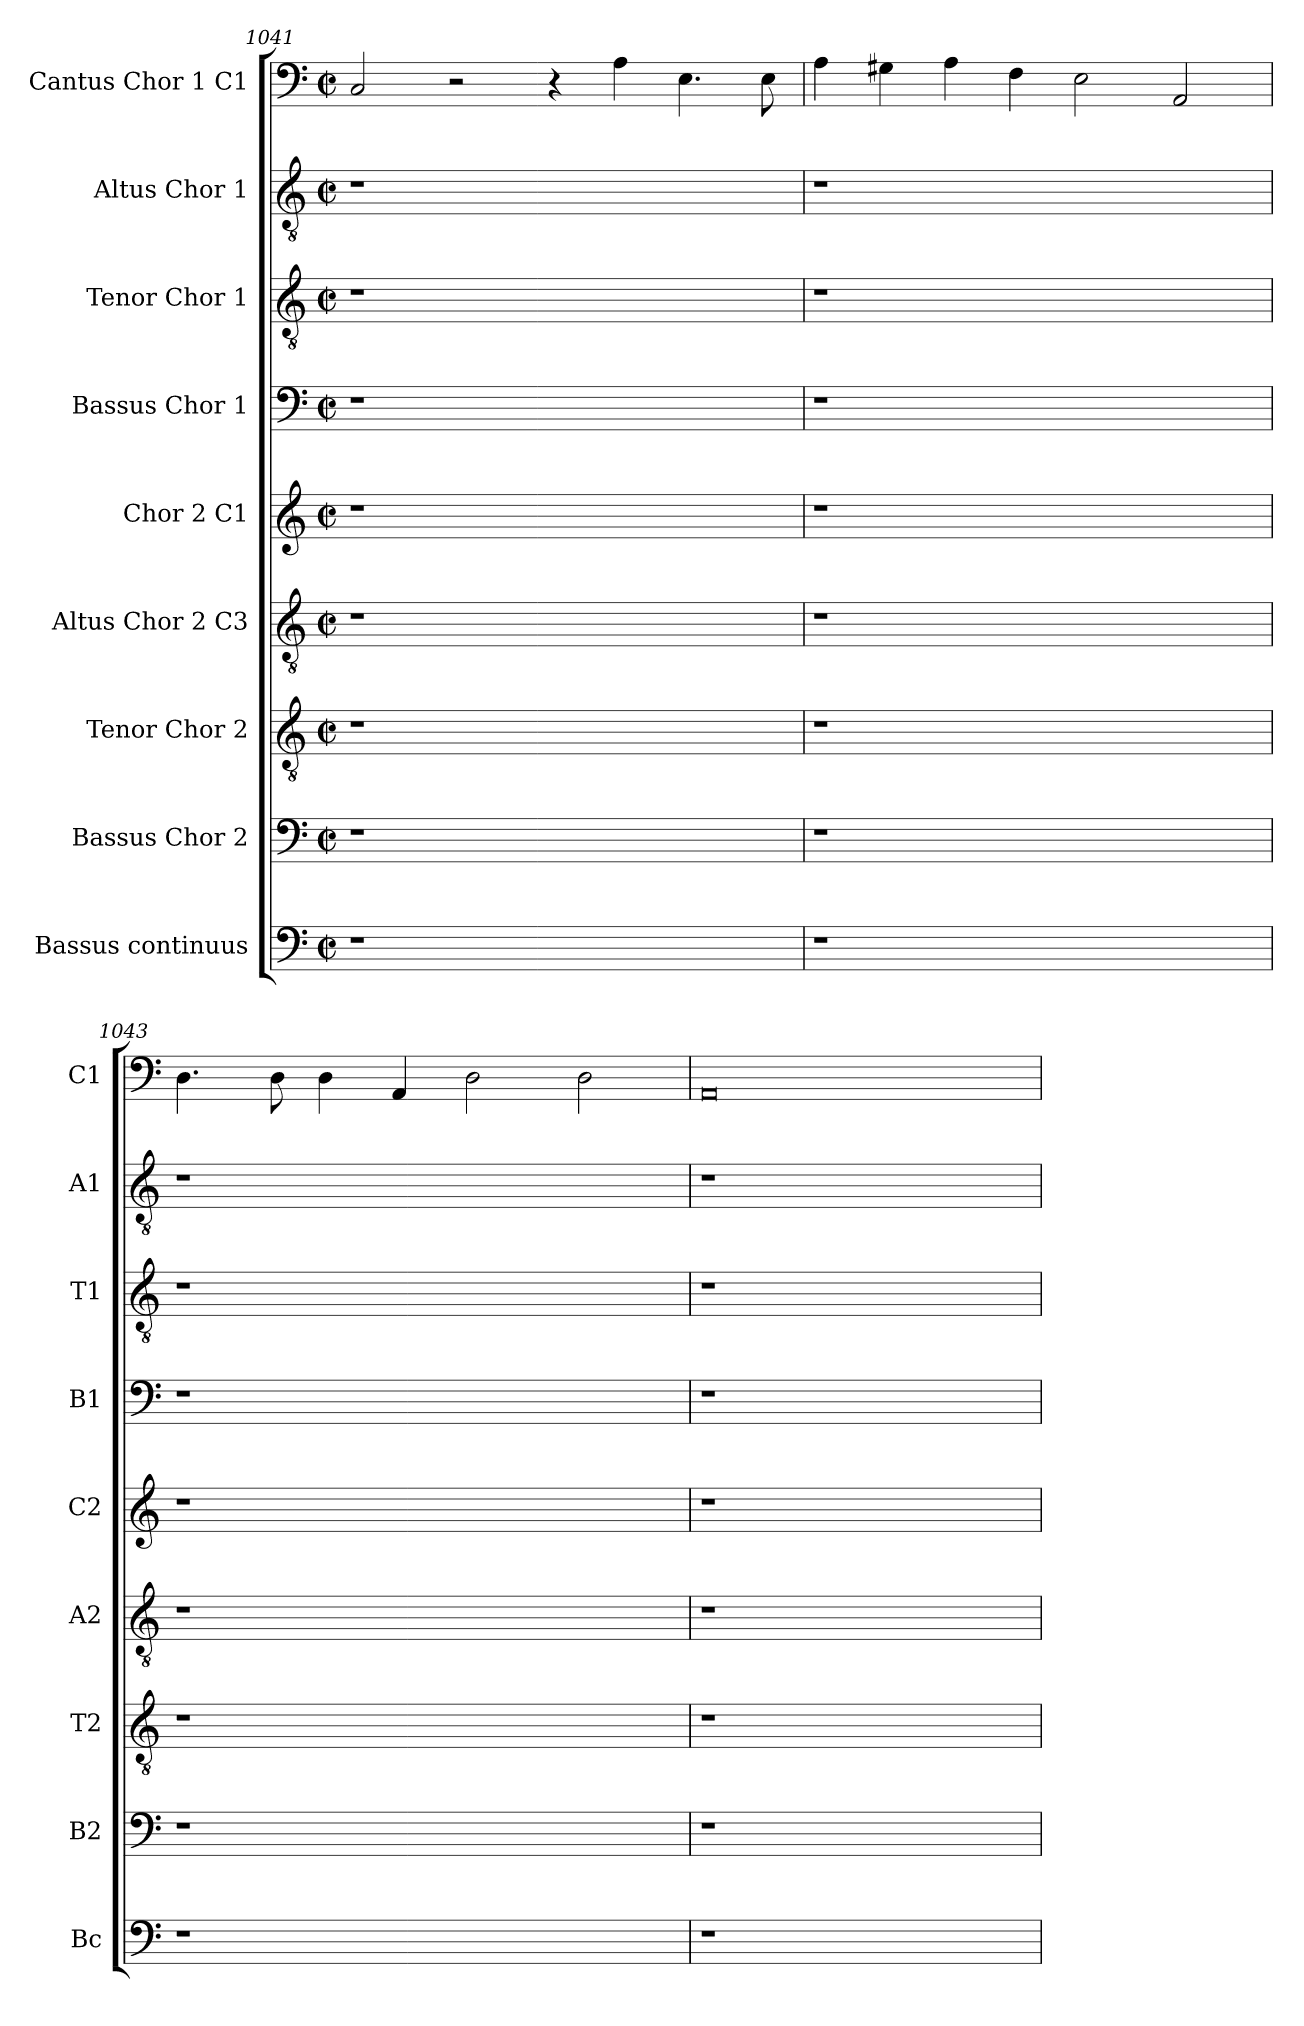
**kern	**kern	**kern	**kern	**kern	**kern	**kern	**kern	**kern
*part9	*part8	*part7	*part6	*part5	*part4	*part3	*part2	*part1
*staff9	*staff8	*staff7	*staff6	*staff5	*staff4	*staff3	*staff2	*staff1
*I"Bassus continuus	*I"Bassus Chor 2	*I"Tenor Chor 2	*I"Altus Chor 2 C3	*I"Chor 2 C1	*I"Bassus Chor 1	*I"Tenor Chor 1	*I"Altus Chor 1	*I"Cantus Chor 1 C1
*I'Bc	*I'B2	*I'T2	*I'A2	*I'C2	*I'B1	*I'T1	*I'A1	*I'C1
!!LO:LB:g=z
*clefF4	*clefF4	*clefGv2	*clefGv2	*clefG2	*clefF4	*clefGv2	*clefGv2	*clefF4
*ITrd7c12	*	*	*	*	*	*	*	*
*k[]	*k[]	*k[]	*k[]	*k[]	*k[]	*k[]	*k[]	*k[]
*C:	*C:	*C:	*C:	*C:	*C:	*C:	*C:	*C:
*M2/2	*M2/2	*M2/2	*M2/2	*M2/2	*M2/2	*M2/2	*M2/2	*M2/2
*met(c|)	*met(c|)	*met(c|)	*met(c|)	*met(c|)	*met(c|)	*met(c|)	*met(c|)	*met(c|)
=1041	=1041	=1041	=1041	=1041	=1041	=1041	=1041	=1041
1r	1r	1r	1r	1r	1r	1r	1r	2C/
.	.	.	.	.	.	.	.	2r
1ryy	1ryy	1ryy	1ryy	1ryy	1ryy	1ryy	1ryy	4r
.	.	.	.	.	.	.	.	4A\
.	.	.	.	.	.	.	.	4.E\
.	.	.	.	.	.	.	.	8E\
=1042	=1042	=1042	=1042	=1042	=1042	=1042	=1042	=1042
1r	1r	1r	1r	1r	1r	1r	1r	4A\
.	.	.	.	.	.	.	.	4G#X\
.	.	.	.	.	.	.	.	4A\
.	.	.	.	.	.	.	.	4F\
1ryy	1ryy	1ryy	1ryy	1ryy	1ryy	1ryy	1ryy	2E\
.	.	.	.	.	.	.	.	2AA/
=1043	=1043	=1043	=1043	=1043	=1043	=1043	=1043	=1043
1r	1r	1r	1r	1r	1r	1r	1r	4.D\
.	.	.	.	.	.	.	.	8D\
.	.	.	.	.	.	.	.	4D\
.	.	.	.	.	.	.	.	4AA/
1ryy	1ryy	1ryy	1ryy	1ryy	1ryy	1ryy	1ryy	2D\
.	.	.	.	.	.	.	.	2D\
=1044	=1044	=1044	=1044	=1044	=1044	=1044	=1044	=1044
1r	1r	1r	1r	1r	1r	1r	1r	0AA
1ryy	1ryy	1ryy	1ryy	1ryy	1ryy	1ryy	1ryy	.
=!	=!	=!	=!	=!	=!	=!	=!	=!
*-	*-	*-	*-	*-	*-	*-	*-	*-
